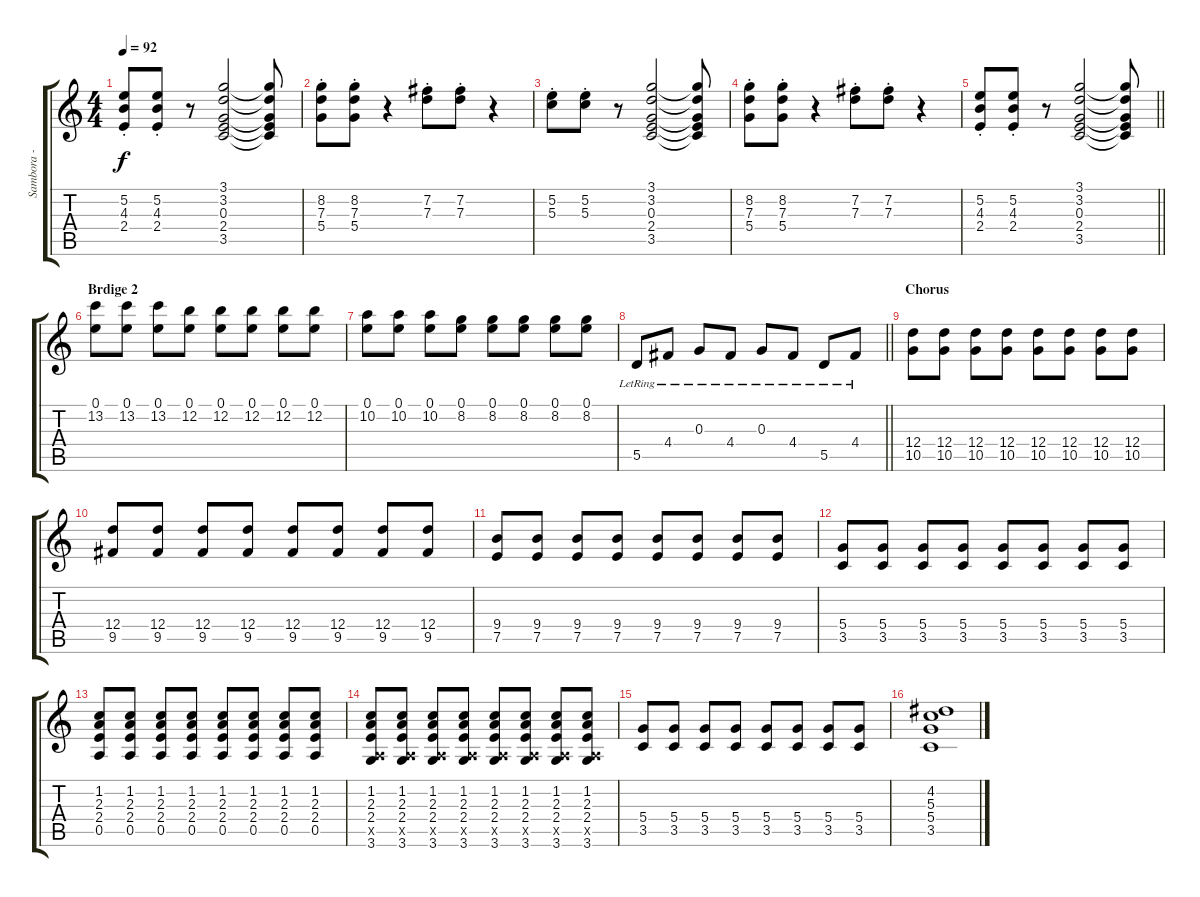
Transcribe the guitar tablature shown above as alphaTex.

\track ("Sambora - Guitar" "Sambora - ") {instrument distortionguitar}
\staff {score tabs}
\tuning (E4 B3 G3 D3 A2 E2) {hide}
\ts (4 4)
\tempo 92
\clef g2
\ks c
(5.2{st} 4.3{st} 2.4{st}).8{dy f} (5.2{st} 4.3{st} 2.4{st}).8 r.8 (3.1 3.2 0.3 2.4 3.5).2 (3.1{t} 3.2{t} 0.3{t} 2.4{t} 3.5{t}).8 |
(8.2{st} 7.3{st} 5.4{st}).8 (8.2{st} 7.3{st} 5.4{st}).8 r.4 (7.2{st} 7.3{st}).8 (7.2{st} 7.3{st}).8 r.4 |
(5.2{st} 5.3{st}).8 (5.2{st} 5.3{st}).8 r.8 (3.1 3.2 0.3 2.4 3.5).2 (3.1{t} 3.2{t} 0.3{t} 2.4{t} 3.5{t}).8 |
(8.2{st} 7.3{st} 5.4{st}).8 (8.2{st} 7.3{st} 5.4{st}).8 r.4 (7.2{st} 7.3{st}).8 (7.2{st} 7.3{st}).8 r.4 |
\barLineRight lightlight
(5.2{st} 4.3{st} 2.4{st}).8 (5.2{st} 4.3{st} 2.4{st}).8 r.8 (3.1 3.2 0.3 2.4 3.5).2 (3.1{t} 3.2{t} 0.3{t} 2.4{t} 3.5{t}).8 |
\section ("" "Brdige 2")
(0.1 13.2).8 (0.1 13.2).8 (0.1 13.2).8 (0.1 12.2).8 (0.1 12.2).8 (0.1 12.2).8 (0.1 12.2).8 (0.1 12.2).8 |
(0.1 10.2).8 (0.1 10.2).8 (0.1 10.2).8 (0.1 8.2).8 (0.1 8.2).8 (0.1 8.2).8 (0.1 8.2).8 (0.1 8.2).8 |
\barLineRight lightlight
5.5{lr}.8 4.4{lr}.8 0.3{lr}.8 4.4{lr}.8 0.3{lr}.8 4.4{lr}.8 5.5{lr}.8 4.4{lr}.8 |
\section ("" "Chorus")
(12.4 10.5).8 (12.4 10.5).8 (12.4 10.5).8 (12.4 10.5).8 (12.4 10.5).8 (12.4 10.5).8 (12.4 10.5).8 (12.4 10.5).8 |
(12.4 9.5).8 (12.4 9.5).8 (12.4 9.5).8 (12.4 9.5).8 (12.4 9.5).8 (12.4 9.5).8 (12.4 9.5).8 (12.4 9.5).8 |
(9.4 7.5).8 (9.4 7.5).8 (9.4 7.5).8 (9.4 7.5).8 (9.4 7.5).8 (9.4 7.5).8 (9.4 7.5).8 (9.4 7.5).8 |
(5.4 3.5).8 (5.4 3.5).8 (5.4 3.5).8 (5.4 3.5).8 (5.4 3.5).8 (5.4 3.5).8 (5.4 3.5).8 (5.4 3.5).8 |
(1.2 2.3 2.4 0.5).8 (1.2 2.3 2.4 0.5).8 (1.2 2.3 2.4 0.5).8 (1.2 2.3 2.4 0.5).8 (1.2 2.3 2.4 0.5).8 (1.2 2.3 2.4 0.5).8 (1.2 2.3 2.4 0.5).8 (1.2 2.3 2.4 0.5).8 |
(1.2 2.3 2.4 0.5{x} 3.6).8 (1.2 2.3 2.4 0.5{x} 3.6).8 (1.2 2.3 2.4 0.5{x} 3.6).8 (1.2 2.3 2.4 0.5{x} 3.6).8 (1.2 2.3 2.4 0.5{x} 3.6).8 (1.2 2.3 2.4 0.5{x} 3.6).8 (1.2 2.3 2.4 0.5{x} 3.6).8 (1.2 2.3 2.4 0.5{x} 3.6).8 |
(5.4 3.5).8 (5.4 3.5).8 (5.4 3.5).8 (5.4 3.5).8 (5.4 3.5).8 (5.4 3.5).8 (5.4 3.5).8 (5.4 3.5).8 |
(4.2 5.3 5.4 3.5).1
